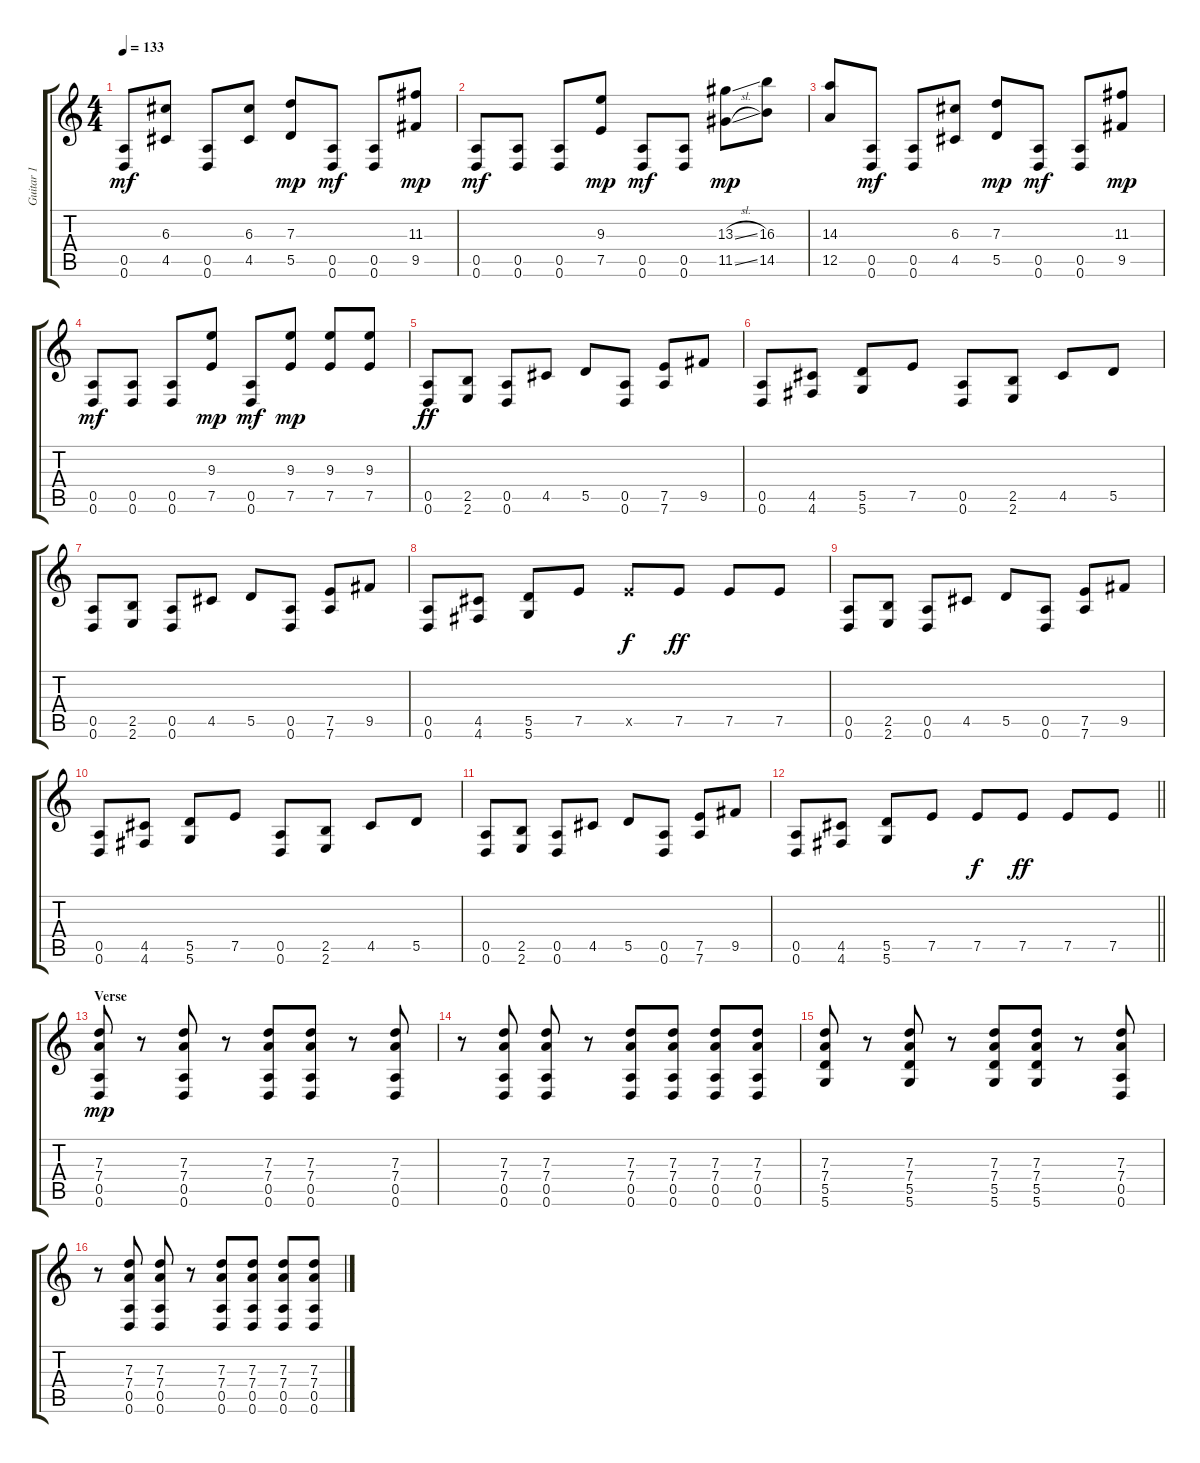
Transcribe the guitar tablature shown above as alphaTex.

\track ("Guitar 1" "Guitar 1") {instrument distortionguitar}
\staff {score tabs}
\tuning (E4 B3 G3 D3 A2 D2) {hide}
\ts (4 4)
\tempo 133
\clef g2
\ks c
(0.5 0.6).8{dy mf} (6.3 4.5).8 (0.5 0.6).8 (6.3 4.5).8 (7.3 5.5).8{dy mp} (0.5 0.6).8{dy mf} (0.5 0.6).8 (11.3 9.5).8{dy mp} |
(0.5 0.6).8{dy mf} (0.5 0.6).8 (0.5 0.6).8 (9.3 7.5).8{dy mp} (0.5 0.6).8{dy mf} (0.5 0.6).8 (13.3{sl} 11.5{sl}).8{dy mp} (16.3 14.5).8 |
(14.3 12.5).8 (0.5 0.6).8{dy mf} (0.5 0.6).8 (6.3 4.5).8 (7.3 5.5).8{dy mp} (0.5 0.6).8{dy mf} (0.5 0.6).8 (11.3 9.5).8{dy mp} |
(0.5 0.6).8{dy mf} (0.5 0.6).8 (0.5 0.6).8 (9.3 7.5).8{dy mp} (0.5 0.6).8{dy mf} (9.3 7.5).8{dy mp} (9.3 7.5).8 (9.3 7.5).8 |
(0.5 0.6).8{dy ff} (2.5 2.6).8 (0.5 0.6).8 4.5.8 5.5.8 (0.5 0.6).8 (7.5 7.6).8 9.5.8 |
(0.5 0.6).8 (4.5 4.6).8 (5.5 5.6).8 7.5.8 (0.5 0.6).8 (2.5 2.6).8 4.5.8 5.5.8 |
(0.5 0.6).8 (2.5 2.6).8 (0.5 0.6).8 4.5.8 5.5.8 (0.5 0.6).8 (7.5 7.6).8 9.5.8 |
(0.5 0.6).8 (4.5 4.6).8 (5.5 5.6).8 7.5.8 7.5{x}.8{dy f} 7.5.8{dy ff} 7.5.8 7.5.8 |
(0.5 0.6).8 (2.5 2.6).8 (0.5 0.6).8 4.5.8 5.5.8 (0.5 0.6).8 (7.5 7.6).8 9.5.8 |
(0.5 0.6).8 (4.5 4.6).8 (5.5 5.6).8 7.5.8 (0.5 0.6).8 (2.5 2.6).8 4.5.8 5.5.8 |
(0.5 0.6).8 (2.5 2.6).8 (0.5 0.6).8 4.5.8 5.5.8 (0.5 0.6).8 (7.5 7.6).8 9.5.8 |
\barLineRight lightlight
(0.5 0.6).8 (4.5 4.6).8 (5.5 5.6).8 7.5.8 7.5.8{dy f} 7.5.8{dy ff} 7.5.8 7.5.8 |
\section ("" "Verse")
(7.3 7.4 0.5 0.6).8{dy mp} r.8 (7.3 7.4 0.5 0.6).8 r.8 (7.3 7.4 0.5 0.6).8 (7.3 7.4 0.5 0.6).8 r.8 (7.3 7.4 0.5 0.6).8 |
r.8 (7.3 7.4 0.5 0.6).8 (7.3 7.4 0.5 0.6).8 r.8 (7.3 7.4 0.5 0.6).8 (7.3 7.4 0.5 0.6).8 (7.3 7.4 0.5 0.6).8 (7.3 7.4 0.5 0.6).8 |
(7.3 7.4 5.5 5.6).8 r.8 (7.3 7.4 5.5 5.6).8 r.8 (7.3 7.4 5.5 5.6).8 (7.3 7.4 5.5 5.6).8 r.8 (7.3 7.4 0.5 0.6).8 |
r.8 (7.3 7.4 0.5 0.6).8 (7.3 7.4 0.5 0.6).8 r.8 (7.3 7.4 0.5 0.6).8 (7.3 7.4 0.5 0.6).8 (7.3 7.4 0.5 0.6).8 (7.3 7.4 0.5 0.6).8
